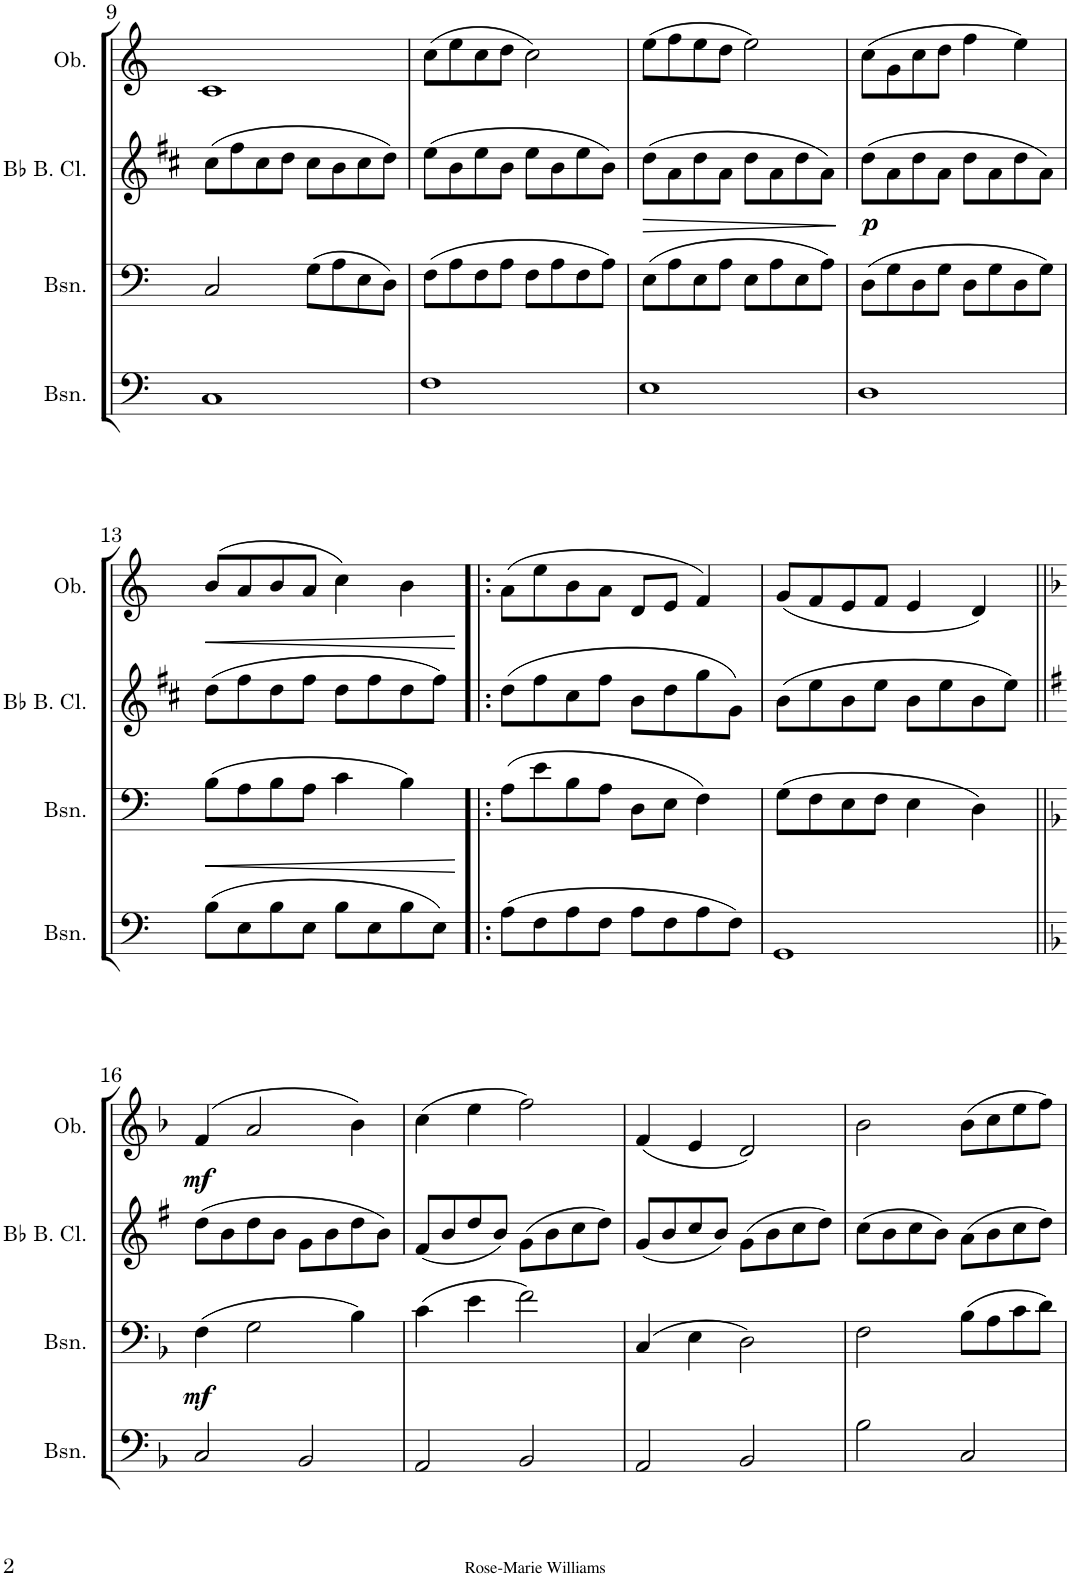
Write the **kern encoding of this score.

**kern	**kern	**dynam	**kern	**dynam	**kern	**dynam
*part4	*part3	*part3	*part2	*part2	*part1	*part1
*staff4	*staff3	*staff3	*staff2	*staff2	*staff1	*staff1
*I"Bassoon	*I"Bassoon	*	*I"Bb Bass Clarinet	*	*I"Oboe	*
*I'Bsn.	*I'Bsn.	*	*I'Bb B. Cl.	*	*I'Ob.	*
!!LO:PB:g=z
*clefF4	*clefF4	*	*clefG2	*	*clefG2	*
*	*	*	*Trd8c14	*	*	*
*k[]	*k[]	*	*k[f#c#]	*	*k[]	*
*M4/4	*M4/4	*	*M4/4	*	*M4/4	*
=9	=9	=9	=9	=9	=9	=9
1C	2C/	.	(>8cc#\L	.	1c	.
.	.	.	8ff#\	.	.	.
.	.	.	8cc#\	.	.	.
.	.	.	8dd\J	.	.	.
.	(>8G\L	.	8cc#\L	.	.	.
.	8A\	.	8b\	.	.	.
.	8E\	.	8cc#\	.	.	.
.	8D\J)	.	8dd\J)	.	.	.
=10	=10	=10	=10	=10	=10	=10
1F	(>8F\L	.	(>8ee\L	.	(>8cc\L	.
.	8A\	.	8b\	.	8ee\	.
.	8F\	.	8ee\	.	8cc\	.
.	8A\J	.	8b\J	.	8dd\J	.
.	8F\L	.	8ee\L	.	2cc\)	.
.	8A\	.	8b\	.	.	.
.	8F\	.	8ee\	.	.	.
.	8A\J)	.	8b\J)	.	.	.
=11	=11	=11	=11	=11	=11	=11
!	!	!	!	!LO:HP:b	!	!
1E	(>8E\L	.	(>8dd\L	>	(>8ee\L	.
.	8A\	.	8a\	.	8ff\	.
.	8E\	.	8dd\	.	8ee\	.
.	8A\J	.	8a\J	.	8dd\J	.
.	8E\L	.	8dd\L	.	2ee\)	.
.	8A\	.	8a\	.	.	.
.	8E\	.	8dd\	.	.	.
.	8A\J)	.	8a\J)	.	.	.
.	.	.	.	]	.	.
=12	=12	=12	=12	=12	=12	=12
!	!	!	!	!LO:DY:b	!	!
1D	(>8D\L	.	(>8dd\L	p	(>8cc\L	.
.	8G\	.	8a\	.	8g\	.
.	8D\	.	8dd\	.	8cc\	.
.	8G\J	.	8a\J	.	8dd\J	.
.	8D\L	.	8dd\L	.	4ff\	.
.	8G\	.	8a\	.	.	.
.	8D\	.	8dd\	.	4ee\)	.
.	8G\J)	.	8a\J)	.	.	.
!!LO:LB:g=z
=13	=13	=13	=13	=13	=13	=13
!	!	!LO:HP:b	!	!	!	!LO:HP:b
(>8B\L	(>8B\L	<	(>8dd\L	.	(>8b/L	<
8E\	8A\	.	8ff#\	.	8a/	.
8B\	8B\	.	8dd\	.	8b/	.
8E\J	8A\J	.	8ff#\J	.	8a/J	.
8B\L	4c\	.	8dd\L	.	4cc\)	.
8E\	.	.	8ff#\	.	.	.
8B\	4B\)	.	8dd\	.	4b\	.
8E\J)	.	.	8ff#\J)	.	.	.
.	.	[	.	.	.	[
=14!|:	=14!|:	=14!|:	=14!|:	=14!|:	=14!|:	=14!|:
(>8A\L	(>8A\L	.	(>8dd\L	.	(8a\L	.
8F\	8e\	.	8ff#\	.	8ee\	.
8A\	8B\	.	8cc#\	.	8b\	.
8F\J	8A\J	.	8ff#\J	.	8a\J	.
8A\L	8D\L	.	8b\L	.	8d/L	.
8F\	8E\J	.	8dd\	.	8e/J	.
8A\	4F\)	.	8gg\	.	4f/)	.
8F\J)	.	.	8g\J)	.	.	.
=15	=15	=15	=15	=15	=15	=15
1GG	(>8G\L	.	(>8b\L	.	(<8g/L	.
.	8F\	.	8ee\	.	8f/	.
.	8E\	.	8b\	.	8e/	.
.	8F\J	.	8ee\J	.	8f/J	.
.	4E\	.	8b\L	.	4e/	.
.	.	.	8ee\	.	.	.
.	4D\)	.	8b\	.	4d/)	.
.	.	.	8ee\J)	.	.	.
!!LO:LB:g=z
=16||	=16||	=16||	=16||	=16||	=16||	=16||
*k[b-]	*k[b-]	*	*k[f#]	*	*k[b-]	*
!	!	!LO:DY:b	!	!	!	!LO:DY:b
2C/	(>4F\	mf	(>8dd\L	.	(>4f/	mf
.	.	.	8b\	.	.	.
.	2G\	.	8dd\	.	2a/	.
.	.	.	8b\J	.	.	.
2BB-/	.	.	8g\L	.	.	.
.	.	.	8b\	.	.	.
.	4B-\)	.	8dd\	.	4b-\)	.
.	.	.	8b\J)	.	.	.
=17	=17	=17	=17	=17	=17	=17
2AA/	(>4c\	.	(<8f#/L	.	(>4cc\	.
.	.	.	8b/	.	.	.
.	4e\	.	8dd/	.	4ee\	.
.	.	.	8b/J)	.	.	.
2BB-/	2f\)	.	(>8g\L	.	2ff\)	.
.	.	.	8b\	.	.	.
.	.	.	8cc\	.	.	.
.	.	.	8dd\J)	.	.	.
=18	=18	=18	=18	=18	=18	=18
2AA/	(>4C/	.	(<8g/L	.	(<4f/	.
.	.	.	8b/	.	.	.
.	4E\	.	8cc/	.	4e/	.
.	.	.	8b/J)	.	.	.
2BB-/	2D\)	.	(>8g\L	.	2d/)	.
.	.	.	8b\	.	.	.
.	.	.	8cc\	.	.	.
.	.	.	8dd\J)	.	.	.
=19	=19	=19	=19	=19	=19	=19
2B-\	2F\	.	(>8cc\L	.	2b-\	.
.	.	.	8b\	.	.	.
.	.	.	8cc\	.	.	.
.	.	.	8b\J)	.	.	.
2C/	(>8B-\L	.	(>8a\L	.	(>8b-\L	.
.	8A\	.	8b\	.	8cc\	.
.	8c\	.	8cc\	.	8ee\	.
.	8d\J)	.	8dd\J)	.	8ff\J)	.
=	=	=	=	=	=	=
*-	*-	*-	*-	*-	*-	*-
